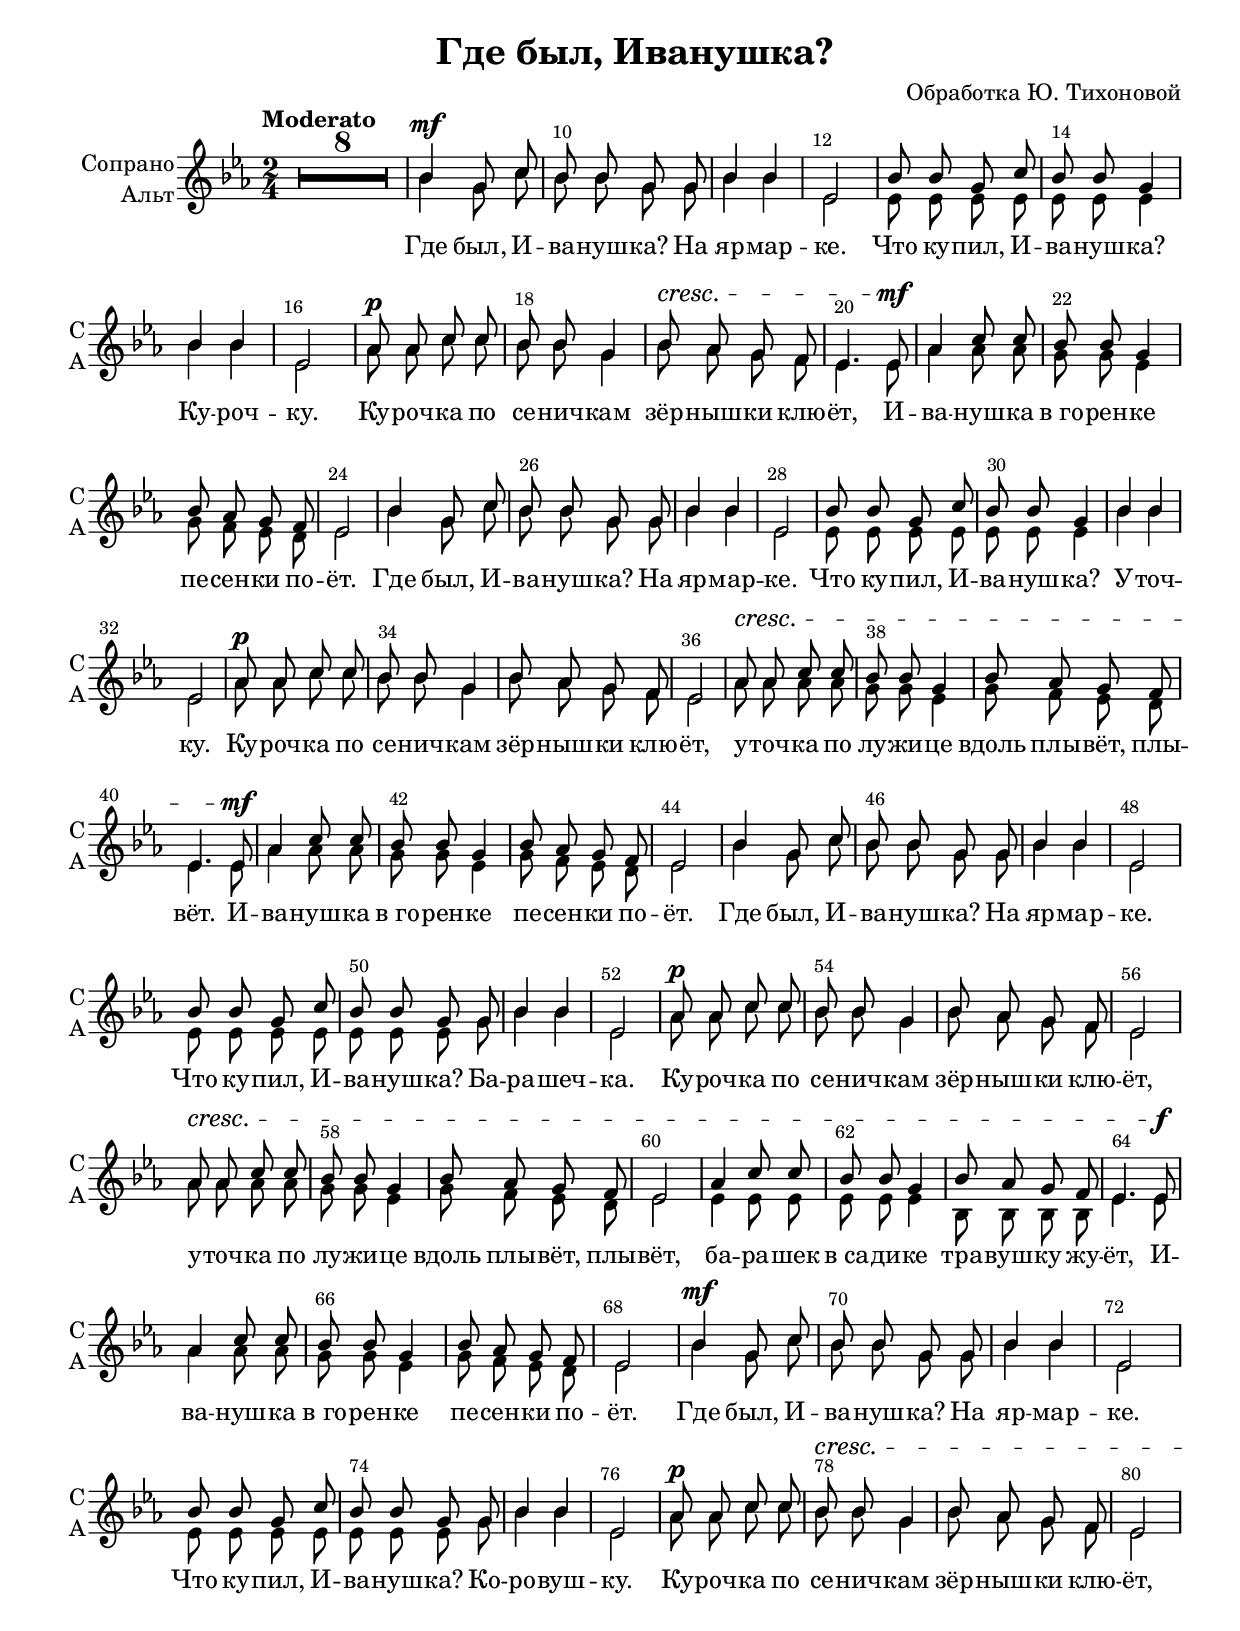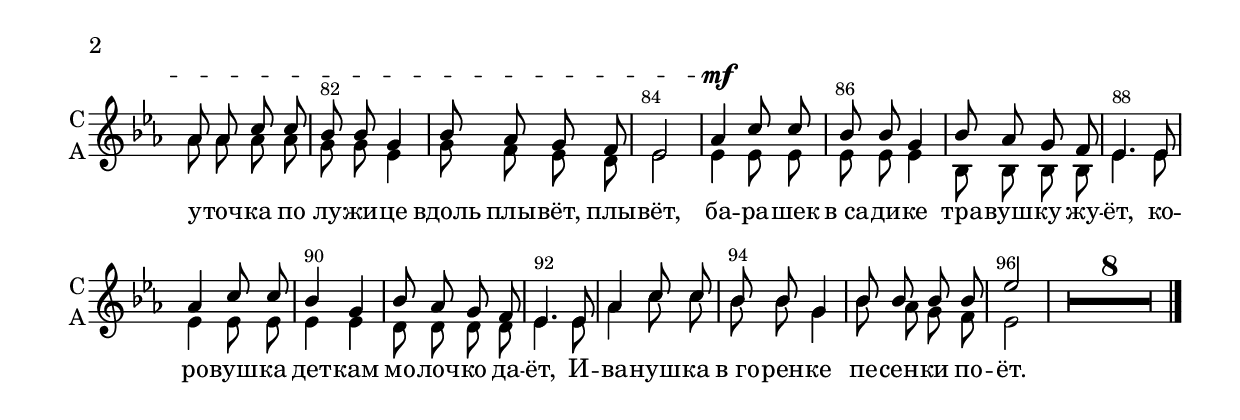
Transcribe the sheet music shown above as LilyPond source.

\version "2.18.2"

% закомментируйте строку ниже, чтобы получался pdf с навигацией
%#(ly:set-option 'point-and-click #f)
#(ly:set-option 'midi-extension "mid")
#(set-default-paper-size "a4")
%#(set-global-staff-size 18)

\header {
  title = "Где был, Иванушка?"
  %subtitle = " "
  %composer = "Н. Скворцова"
  %poet = "П. Синявский"
  arranger = "Обработка Ю. Тихоновой"
  % Удалить строку версии LilyPond 
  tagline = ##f
}

global = {
  \time 2/4
  \numericTimeSignature
  \autoBeamOff
  \key es \major
  \tempo "Moderato"
   \set Score.skipBars = ##t
   \override MultiMeasureRest.expand-limit = #1
}

%make visible number of every 2-nd bar
secondbar = {
  \override Score.BarNumber.break-visibility = #end-of-line-invisible
  \override Score.BarNumber.X-offset = #1
  \override Score.BarNumber.self-alignment-X = #LEFT
  \set Score.barNumberVisibility = #(every-nth-bar-number-visible 2)
}

%use this as temporary line break
abr = { \break }
pbr = { \pageBreak }

abr = {  }
pbr = {  }


% uncommend next line when finished
%abr = {}

%once hide accidental (runaround for cadenza
nat = { \once \hide Accidental }

cross = { \override NoteHead.style = #'cross }
uncross = { \revert NoteHead.style }

sopvoice = \relative c'' {
  \global
  \dynamicUp
  \secondbar
  R2*8
  bes4\mf g8 c |
  bes bes g g |
  bes4 bes |
  es,2 | \abr
 
  bes'8 bes g c |
  bes bes g4 |
  bes bes |
  es,2 |
  as8\p as c c |
  bes bes g4 | \abr
  
  bes8\cresc as g f |
  es4. es8\mf |
  as4 c8 c |
  bes bes g4 |
  bes8 as g f |
  es2 | \abr \pbr
  
  bes'4 g8 c |
  bes bes g g |
  bes4 bes |
  es,2 |
  bes'8 bes g c |
  bes bes g4 | \abr
  
  bes bes |
  es,2 |
  as8\p as c c |
  bes bes g4 |
  bes8 as g f |
  es2 | \abr
  
  as8\cresc as c c |
  bes bes g4 |
  bes8 as g f |
  es4. es8\mf |
  as4 c8 c | \abr
  
  bes bes g4 |
  bes8 as g f |
  es2 |
  bes'4 g8 c |
  bes bes g g |
  bes4 bes |
  es,2 | \abr \pbr
  
  bes'8 bes g c |
  bes bes g g |
  bes4 bes |
  es,2 |
  as8\p as c c |
  bes bes g4 | \abr
  
  bes8 as g f |
  es2 |
  as8\cresc as c c |
  bes bes g4 |
  bes8 as g f |
  es2 | \abr
  
  as4 c8 c |
  bes bes g4 |
  bes8 as g f |
  es4. es8\f |
  as4 c8 c |
  bes bes g4 | \abr
  
  bes8 as g f |
  es2 |
  bes'4\mf g8 c |
  bes bes g g |
  bes4 bes |
  es,2 | \abr \pbr
  
  bes'8 bes g c |
  bes bes g g |
  bes4 bes |
  es,2 |
  as8\p as c c |
  bes\cresc bes g4 | \abr
  
  bes8 as g f |
  es2 |
  as8 as c c |
  bes bes g4 |
  bes8 as g f es2 | \abr
  
  as4\mf c8 c |
  bes bes g4 |
  bes8 as g f |
  es4. es8 |
  as4 c8 c |
  bes4 g | \abr
  
  bes8 as g f |
  es4. es8 |
  as4 c8 c |
  bes bes g4 |
  bes8 bes bes bes |
  es2 | \abr
  
  R2*8 | \bar "|."
  
}

altvoice = \relative c'' {
  \global
  R2*8
  bes4 g8 c |
  bes bes g g |
  bes4 bes |
  es,2 | \abr
 
  es8 es es es |
  es es es4 |
  bes' bes |
  es,2 |
  as8 as c c |
  bes bes g4 | \abr
  
  bes8 as g f |
  es4. es8 |
  as4 as8 as8 |
  g g es4 |
  g8 f es d |
  es2 | \abr
  
  bes'4 g8 c |
  bes bes g g |
  bes4 bes |
  es,2 |
  es8 es es es |
  es es es4 | \abr
  
  bes' bes |
  es,2 |
  as8 as c c |
  bes bes g4 |
  bes8 as g f |
  es2 | \abr
  
  as8 as as as |
  g g es4 |
  g8 f es d |
  es4. es8 |
  as4 as8 as8 | \abr
  
  g8 g es4 |
  g8 f es d |
  es2 |
  bes'4 g8 c |
  bes bes g g |
  bes4 bes |
  es,2 | \abr
  
  es8 es es es |
  es es es g |
  bes4 bes |
  es,2 |
  as8 as c c |
  bes bes g4 | \abr
  
  bes8 as g f |
  es2 |
  as8 as as as |
  g g es4 |
  g8 f es d |
  es2 | \abr
  
  es4 es8 es |
  es es es4 |
  bes8 bes bes bes |
  es4. es8 |
  as4 as8 as8 |
  g g es4 | \abr
  
  g8 f es d |
  es2 |
  bes'4 g8 c |
  bes bes g g |
  bes4 bes |
  es,2 | \abr
  
  es8 es es es |
  es es es g |
  bes4 bes |
  es,2 |
  as8 as c c |
  bes bes g4 | \abr
  
  bes8 as g f |
  es2 |
  as8 as as as |
  g g es4 |
  g8 f es d |
  es2 | \abr
  
  es4 es8 es8 |
  es es es4 |
  bes8 bes bes bes |
  es4. es8 |
  es4 es8 es |
  es4 es | \abr
  
  d8 d d d  |
  es4. es8 |
  as4 c8 c |
  bes bes g4 |
  bes8 as g f |
  es2 | \abr
 
}

lyricscore = \lyricmode {
  Где был, И -- ва -- нуш -- ка? На яр -- мар -- ке.
  Что ку -- пил, И -- ва -- нуш -- ка? Ку -- роч -- ку. Ку -- роч -- ка по се -- нич -- кам
  зёр -- ныш -- ки клю -- ёт, И -- ва -- нуш -- ка в_го -- рен -- ке пе -- сен -- ки по -- ёт.
  
  Где был, И -- ва -- нуш -- ка? На яр -- мар -- ке. Что ку -- пил, И -- ва -- нуш -- ка?
  У -- точ -- ку. Ку -- роч -- ка по се -- нич -- кам зёр -- ныш -- ки клю -- ёт,
  у -- точ -- ка по лу -- жи -- це вдоль плы -- вёт, плы -- вёт. И -- ва -- нуш -- ка
  в_го -- рен -- ке пе -- сен -- ки по -- ёт. Где был, И -- ва -- нуш -- ка? На яр -- мар -- ке.
  
  Что ку -- пил, И -- ва -- нуш -- ка? Ба -- ра -- шеч -- ка. Ку -- роч -- ка по се -- нич -- кам
  зёр -- ныш -- ки клю -- ёт, у -- точ -- ка по лу -- жи -- це вдоль плы -- вёт, плы -- вёт,
  ба -- ра -- шек в_са -- ди -- ке тра -- вуш -- ку жу -- ёт, И -- ва -- нуш -- ка в_го -- рен -- ке
  пе -- сен -- ки по -- ёт. Где был, И -- ва -- нуш -- ка? На яр -- мар -- ке.
  
  Что ку -- пил, И -- ва -- нуш -- ка? Ко -- ро -- вуш -- ку. Ку -- роч -- ка по се -- нич -- кам
  зёр -- ныш -- ки клю -- ёт, у -- точ -- ка по лу -- жи -- це вдоль плы -- вёт, плы -- вёт,
  ба -- ра -- шек в_са -- ди -- ке тра -- вуш -- ку жу -- ёт, ко -- ро -- вуш -- ка дет -- кам
  мо -- лоч -- ко да -- ёт, И -- ва -- нуш -- ка в_го -- рен -- ке пе -- сен -- ки по -- ёт.
}


\bookpart {
  \paper {
    top-margin = 15
    left-margin = 15
    right-margin = 10
    bottom-margin = 15
    indent = 15
    
    %ragged-last-bottom = ##f
  }
  \score {
 %     \transpose es f {
    \new ChoirStaff <<
      \new Staff = "upstaff" \with {
        instrumentName = \markup { \right-column { "Сопрано" "Альт"  } }
        shortInstrumentName = \markup { \column { "С" "А"  } }
      } <<
        \new Voice = "soprano" { \voiceOne \sopvoice }
        \new Voice = "alto" { \voiceTwo \altvoice }
      >> 
      
      \new Lyrics \lyricsto "soprano" { \lyricscore }
      

      % or: \new Lyrics \lyricsto "soprano" { \lyricscore }
      % alternative lyrics above up staff
      %\new Lyrics \with {alignAboveContext = "upstaff"} \lyricsto "soprano" \lyricst
    >>
 %     }  % transposeµ
    \layout { 
      \context {
        \Score
%         \override BarNumber.break-visibility = #end-of-line-invisible
%          \override BarNumber.self-alignment-X = #LEFT
%          \override BarNumber.stencil  = #(make-stencil-boxer 0.1 0.25 ly:text-interface::print)
%          barNumberVisibility = #all-bar-numbers-visible
%          barNumberVisibility = #(every-nth-bar-number-visible 2)
}
      \context {
        \Staff
        \accidentalStyle modern-voice-cautionary
        % удаляем обозначение темпа из общего плана
        %  \remove "Time_signature_engraver"
        %  \remove "Bar_number_engraver"
        %\RemoveEmptyStaves
        %\override VerticalAxisGroup.remove-first = ##t
      }
      %Metronome_mark_engraver
    }
  }
  
}

\bookpart {
  \score {
    \unfoldRepeats
 %     \transpose es f {
    \new ChoirStaff <<
      \new Staff = "upstaff" \with {
        instrumentName = "Хор"
        shortInstrumentName = "Х"
        midiInstrument = "voice oohs"
      } <<
        \new Voice = "soprano" { \voiceOne \sopvoice }
        \new Voice  = "alto" { \voiceTwo \altvoice }
      >> 
      
      \new Lyrics \lyricsto "soprano" { \lyricscore }
      
    >>
%      }  % transposeµ
    \midi {
      \tempo 4=120
    }
  }
}
